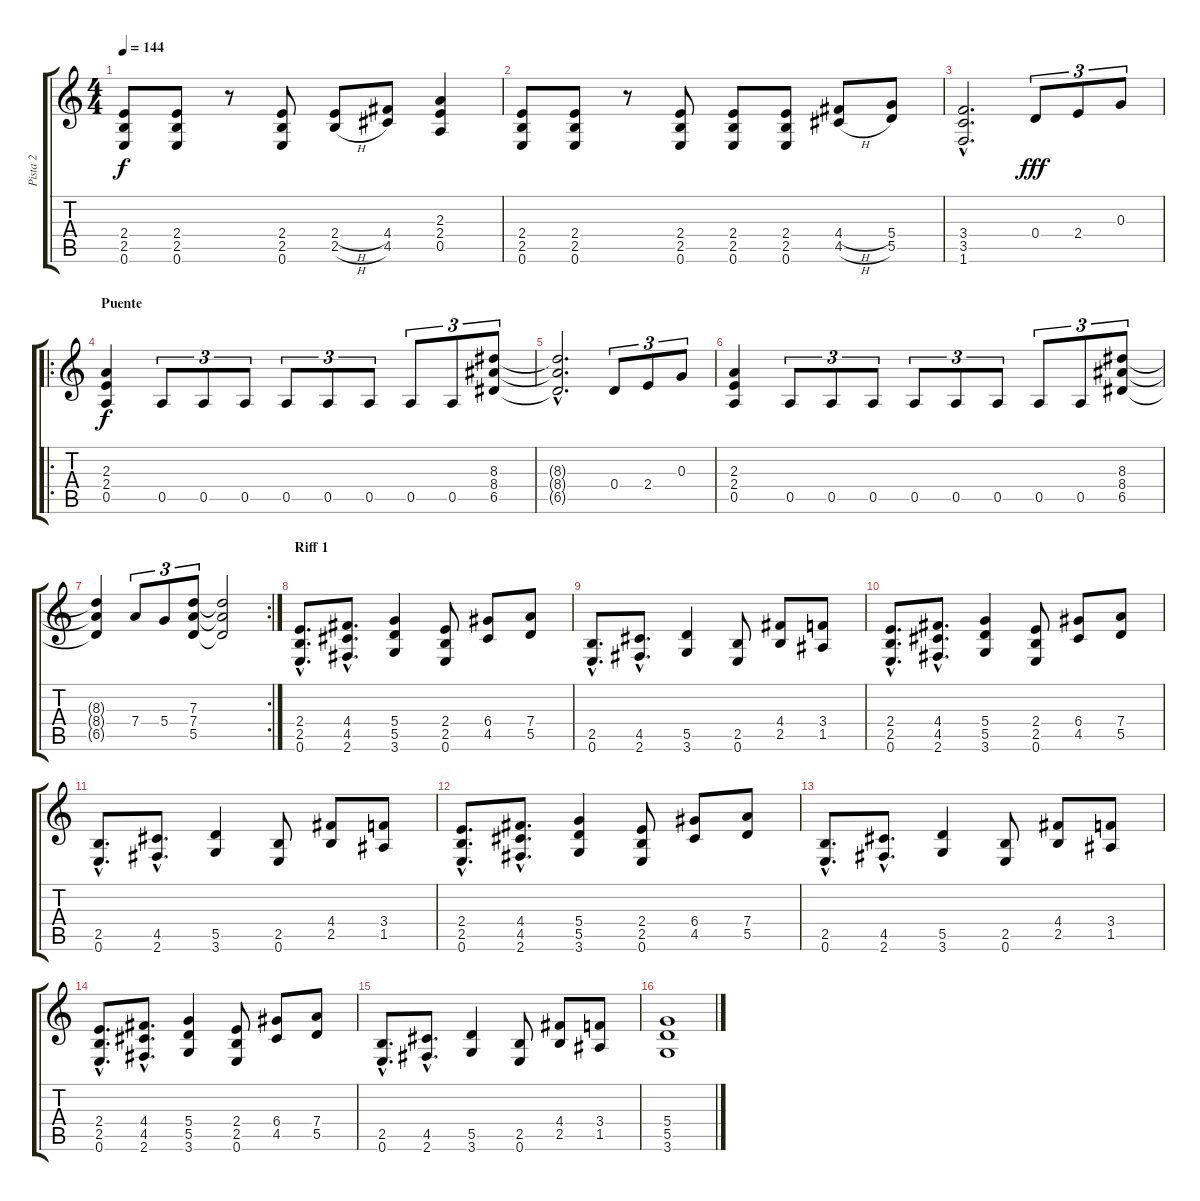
\track ("Pista 2" "Pista 2") {instrument distortionguitar}
\staff {score tabs}
\tuning (E4 B3 G3 D3 A2 E2) {hide}
\ts (4 4)
\tempo 144
\clef g2
\ks c
(2.4 2.5 0.6).8{dy f} (2.4 2.5 0.6).8 r.8 (2.4 2.5 0.6).8 (2.4{h} 2.5{h}).8 (4.4 4.5).8 (2.3 2.4 0.5).4 |
(2.4 2.5 0.6).8 (2.4 2.5 0.6).8 r.8 (2.4 2.5 0.6).8 (2.4 2.5 0.6).8 (2.4 2.5 0.6).8 (4.4{h} 4.5{h}).8 (5.4 5.5).8 |
(3.4{hac} 3.5{hac} 1.6{hac}).2{d} 0.4.8{tu (3 2) dy fff} 2.4.8{tu (3 2)} 0.3.8{tu (3 2)} |
\ro
\section ("" "Puente")
(2.3 2.4 0.5).4{dy f} 0.5.8{tu (3 2)} 0.5.8{tu (3 2)} 0.5.8{tu (3 2)} 0.5.8{tu (3 2)} 0.5.8{tu (3 2)} 0.5.8{tu (3 2)} 0.5.8{tu (3 2)} 0.5.8{tu (3 2)} (8.3 8.4 6.5).8{tu (3 2)} |
(8.3{hac t} 8.4{hac t} 6.5{hac t}).2{d} 0.4.8{tu (3 2)} 2.4.8{tu (3 2)} 0.3.8{tu (3 2)} |
(2.3 2.4 0.5).4 0.5.8{tu (3 2)} 0.5.8{tu (3 2)} 0.5.8{tu (3 2)} 0.5.8{tu (3 2)} 0.5.8{tu (3 2)} 0.5.8{tu (3 2)} 0.5.8{tu (3 2)} 0.5.8{tu (3 2)} (8.3 8.4 6.5).8{tu (3 2)} |
\rc 2
(8.3{t} 8.4{t} 6.5{t}).4 7.4.8{tu (3 2)} 5.4.8{tu (3 2)} (7.3 7.4 5.5).8{tu (3 2)} (7.3{t} 7.4{t} 5.5{t}).2 |
\section ("" "Riff 1")
(2.4{hac} 2.5{hac} 0.6{hac}).8{d} (4.4{hac} 4.5{hac} 2.6{hac}).8{d} (5.4 5.5 3.6).4 (2.4 2.5 0.6).8 (6.4 4.5).8 (7.4 5.5).8 |
(2.5{hac} 0.6{hac}).8{d} (4.5{hac} 2.6{hac}).8{d} (5.5 3.6).4 (2.5 0.6).8 (4.4 2.5).8 (3.4 1.5).8 |
(2.4{hac} 2.5{hac} 0.6{hac}).8{d} (4.4{hac} 4.5{hac} 2.6{hac}).8{d} (5.4 5.5 3.6).4 (2.4 2.5 0.6).8 (6.4 4.5).8 (7.4 5.5).8 |
(2.5{hac} 0.6{hac}).8{d} (4.5{hac} 2.6{hac}).8{d} (5.5 3.6).4 (2.5 0.6).8 (4.4 2.5).8 (3.4 1.5).8 |
(2.4{hac} 2.5{hac} 0.6{hac}).8{d} (4.4{hac} 4.5{hac} 2.6{hac}).8{d} (5.4 5.5 3.6).4 (2.4 2.5 0.6).8 (6.4 4.5).8 (7.4 5.5).8 |
(2.5{hac} 0.6{hac}).8{d} (4.5{hac} 2.6{hac}).8{d} (5.5 3.6).4 (2.5 0.6).8 (4.4 2.5).8 (3.4 1.5).8 |
(2.4{hac} 2.5{hac} 0.6{hac}).8{d} (4.4{hac} 4.5{hac} 2.6{hac}).8{d} (5.4 5.5 3.6).4 (2.4 2.5 0.6).8 (6.4 4.5).8 (7.4 5.5).8 |
(2.5{hac} 0.6{hac}).8{d} (4.5{hac} 2.6{hac}).8{d} (5.5 3.6).4 (2.5 0.6).8 (4.4 2.5).8 (3.4 1.5).8 |
(5.4 5.5 3.6).1
